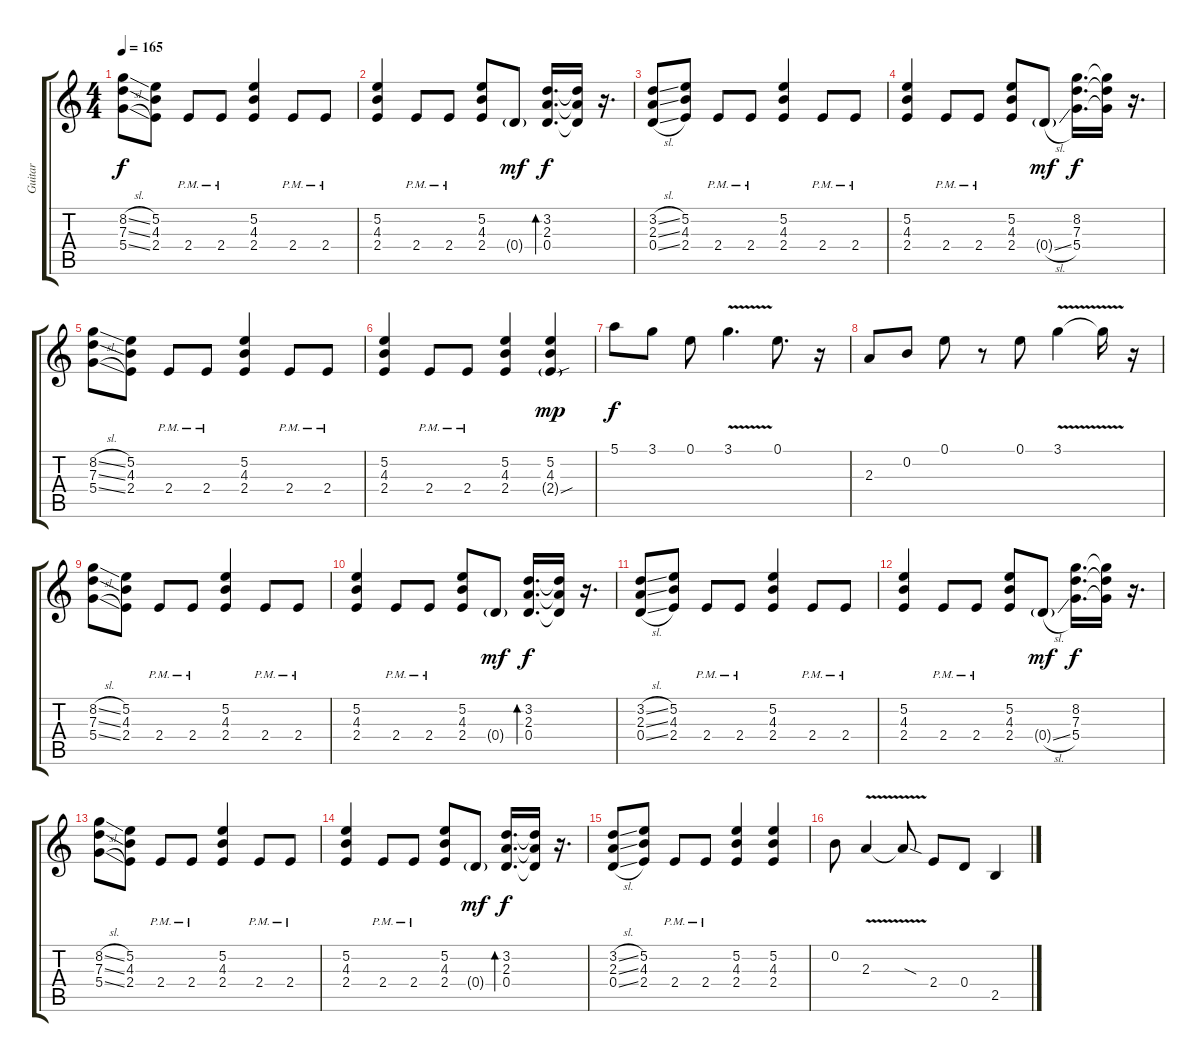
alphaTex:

\track ("Guitar" "Guitar") {instrument overdrivenguitar}
\staff {score tabs}
\tuning (E4 B3 G3 D3 A2 E2) {hide}
\ts (4 4)
\tempo 165
\clef g2
\ks c
(8.2{sl} 7.3{sl} 5.4{sl}).8{dy f} (5.2 4.3 2.4).8 2.4{pm}.8 2.4{pm}.8 (5.2 4.3 2.4).4 2.4{pm}.8 2.4{pm}.8 |
(5.2 4.3 2.4).4 2.4{pm}.8 2.4{pm}.8 (5.2 4.3 2.4).8 0.4{g}.8{dy mf} (3.2 2.3 0.4).16{d bd 240 dy f} (3.2{t} 2.3{t} 0.4{t}).16 r.16{d} |
(3.2{sl} 2.3{sl} 0.4{sl}).8 (5.2 4.3 2.4).8 2.4{pm}.8 2.4{pm}.8 (5.2 4.3 2.4).4 2.4{pm}.8 2.4{pm}.8 |
(5.2 4.3 2.4).4 2.4{pm}.8 2.4{pm}.8 (5.2 4.3 2.4).8 0.4{sl g}.8{dy mf} (8.2 7.3 5.4).16{d dy f} (8.2{t} 7.3{t} 5.4{t}).16 r.16{d} |
(8.2{sl} 7.3{sl} 5.4{sl}).8 (5.2 4.3 2.4).8 2.4{pm}.8 2.4{pm}.8 (5.2 4.3 2.4).4 2.4{pm}.8 2.4{pm}.8 |
(5.2 4.3 2.4).4 2.4{pm}.8 2.4{pm}.8 (5.2 4.3 2.4).4 (5.2 4.3 2.4{sou g}).4{dy mp} |
5.1.8{dy f} 3.1.8 0.1.8 3.1{v}.4{d} 0.1.8{d} r.16 |
2.3.8 0.2.8 0.1.8 r.8 0.1.8 3.1{v}.4 3.1{t}.16 r.16 |
(8.2{sl} 7.3{sl} 5.4{sl}).8 (5.2 4.3 2.4).8 2.4{pm}.8 2.4{pm}.8 (5.2 4.3 2.4).4 2.4{pm}.8 2.4{pm}.8 |
(5.2 4.3 2.4).4 2.4{pm}.8 2.4{pm}.8 (5.2 4.3 2.4).8 0.4{g}.8{dy mf} (3.2 2.3 0.4).16{d bd 240 dy f} (3.2{t} 2.3{t} 0.4{t}).16 r.16{d} |
(3.2{sl} 2.3{sl} 0.4{sl}).8 (5.2 4.3 2.4).8 2.4{pm}.8 2.4{pm}.8 (5.2 4.3 2.4).4 2.4{pm}.8 2.4{pm}.8 |
(5.2 4.3 2.4).4 2.4{pm}.8 2.4{pm}.8 (5.2 4.3 2.4).8 0.4{sl g}.8{dy mf} (8.2 7.3 5.4).16{d dy f} (8.2{t} 7.3{t} 5.4{t}).16 r.16{d} |
(8.2{sl} 7.3{sl} 5.4{sl}).8 (5.2 4.3 2.4).8 2.4{pm}.8 2.4{pm}.8 (5.2 4.3 2.4).4 2.4{pm}.8 2.4{pm}.8 |
(5.2 4.3 2.4).4 2.4{pm}.8 2.4{pm}.8 (5.2 4.3 2.4).8 0.4{g}.8{dy mf} (3.2 2.3 0.4).16{d bd 240 dy f} (3.2{t} 2.3{t} 0.4{t}).16 r.16{d} |
(3.2{sl} 2.3{sl} 0.4{sl}).8 (5.2 4.3 2.4).8 2.4{pm}.8 2.4{pm}.8 (5.2 4.3 2.4).4 (5.2 4.3 2.4).4 |
0.2.8 2.3{v}.4 2.3{sod t}.8 2.4.8 0.4.8 2.5.4
